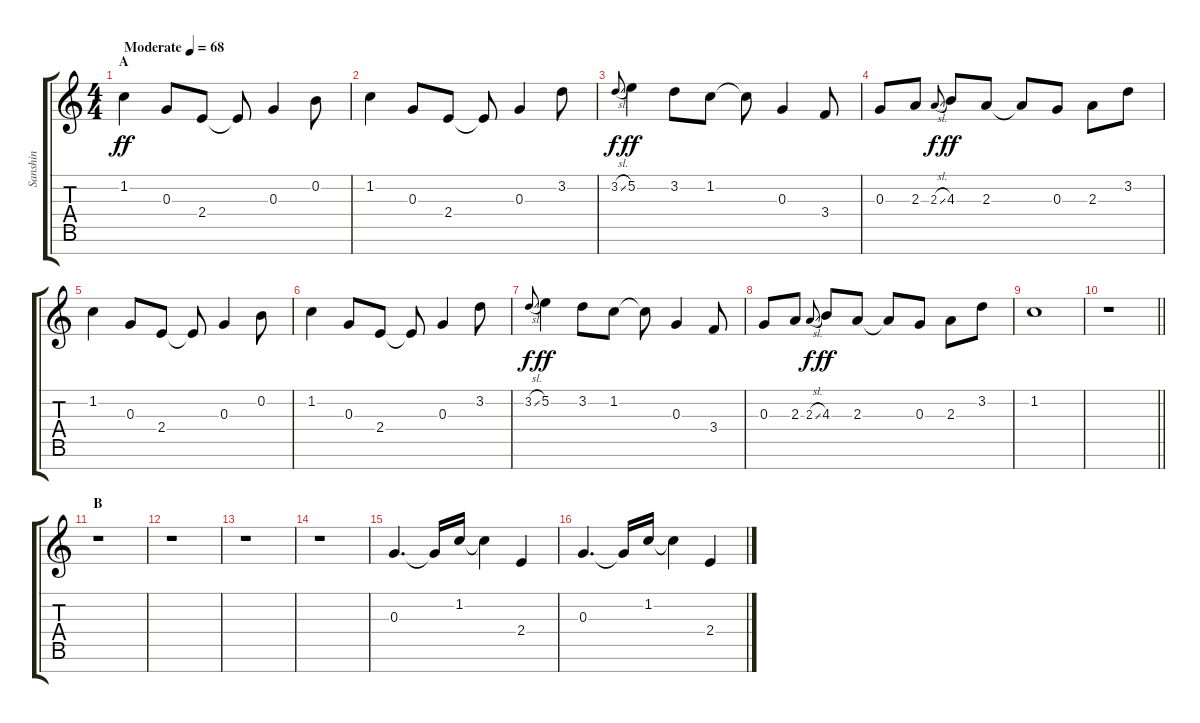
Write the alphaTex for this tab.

\track ("Sanshin" "Sanshin") {instrument shamisen}
\staff {score tabs}
\tuning (E5 B4 G4 D4 A3 E3 B2) {hide}
\ts (4 4)
\section ("" "A")
\tempo (68 "Moderate")
\clef g2
\ks c
1.2.4{dy ff instrument shamisen} 0.3.8 2.4.8 2.4{t}.8 0.3.4 0.2.8 |
1.2.4 0.3.8 2.4.8 2.4{t}.8 0.3.4 3.2.8 |
3.2{sl}.8{gr onbeat dy f} 5.2.4{dy ff} 3.2.8 1.2.8 1.2{t}.8 0.3.4 3.4.8 |
0.3.8 2.3.8 2.3{sl}.8{gr onbeat dy f} 4.3.8{dy ff} 2.3.8 2.3{t}.8 0.3.8 2.3.8 3.2.8 |
1.2.4 0.3.8 2.4.8 2.4{t}.8 0.3.4 0.2.8 |
1.2.4 0.3.8 2.4.8 2.4{t}.8 0.3.4 3.2.8 |
3.2{sl}.8{gr onbeat dy f} 5.2.4{dy ff} 3.2.8 1.2.8 1.2{t}.8 0.3.4 3.4.8 |
0.3.8 2.3.8 2.3{sl}.8{gr onbeat dy f} 4.3.8{dy ff} 2.3.8 2.3{t}.8 0.3.8 2.3.8 3.2.8 |
1.2.1 |
\barLineRight lightlight
r.1 |
\section ("" "B")
r.1 |
r.1 |
r.1 |
r.1 |
0.3.4{d} 0.3{t}.16 1.2.16 1.2{t}.4 2.4.4 |
0.3.4{d} 0.3{t}.16 1.2.16 1.2{t}.4 2.4.4
